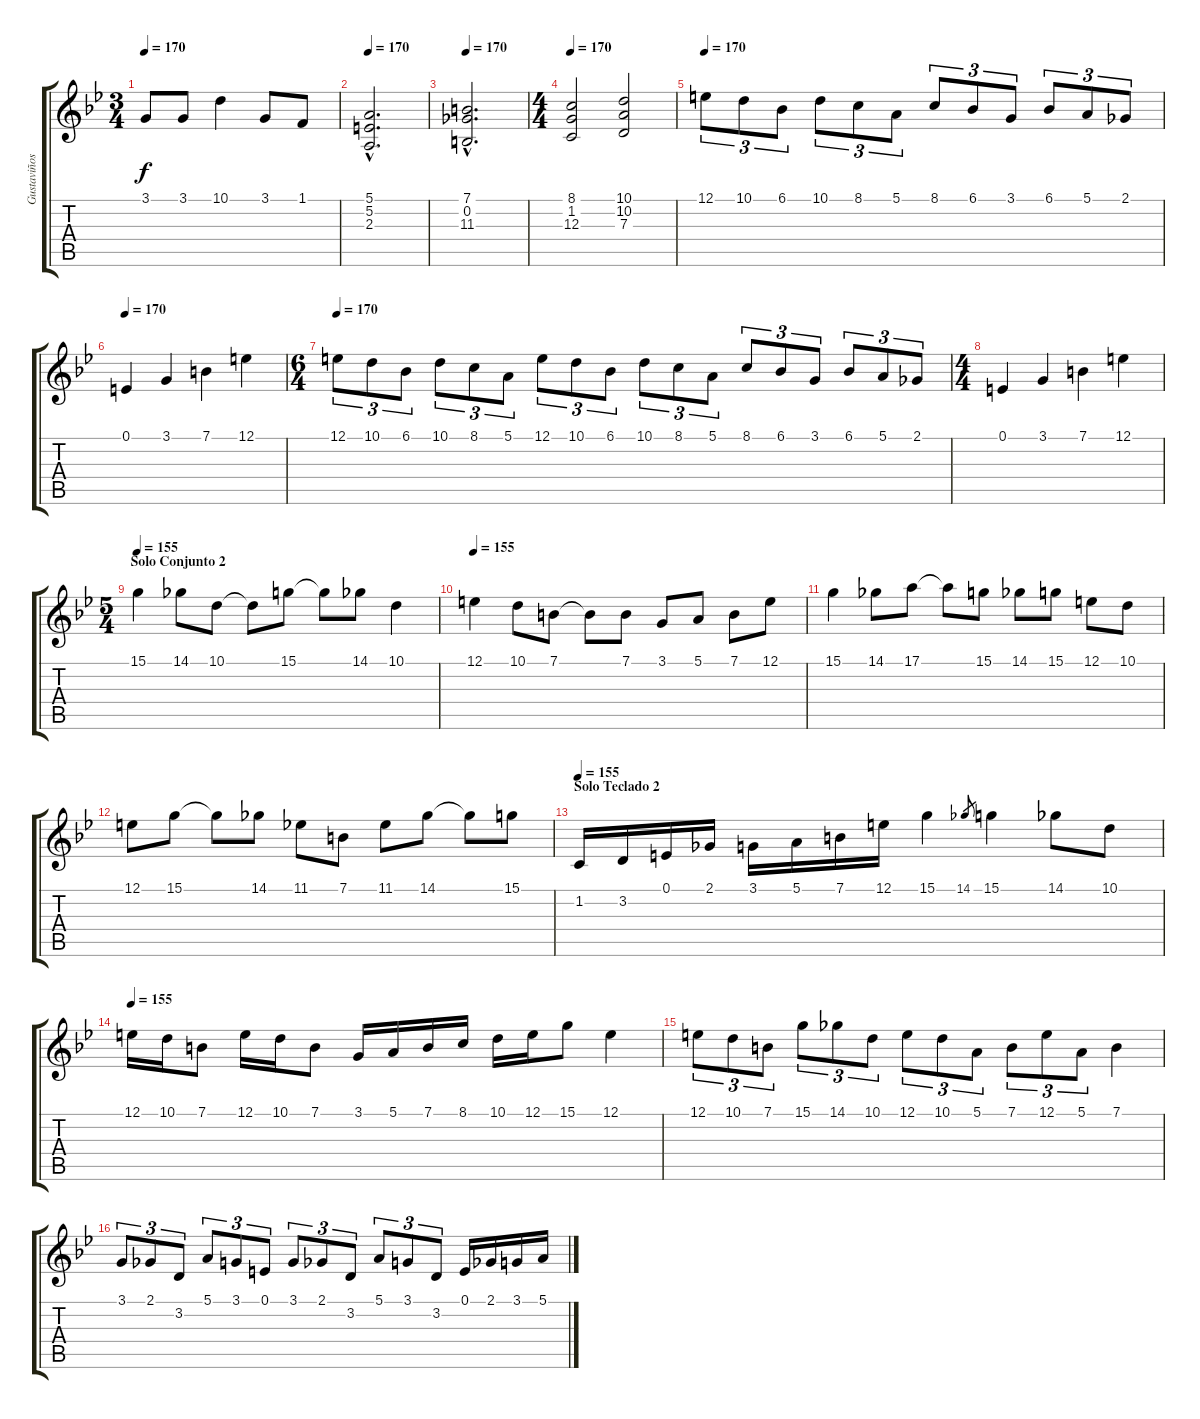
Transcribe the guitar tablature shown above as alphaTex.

\track ("Gustaviños Right Piano" "Gustaviños") {instrument acousticgrandpiano}
\staff {score tabs}
\tuning (E4 B3 G3 D3 A2 E2) {hide}
\ts (3 4)
\tempo 170
\clef g2
\ks gminor
3.1.8{dy f volume 12 instrument lead1square} 3.1.8 10.1.4 3.1.8 1.1.8 |
\tempo 170
(5.1{hac} 5.2{hac} 2.3{hac}).2{d volume 12 instrument lead1square} |
\tempo 170
(7.1{hac} 0.2{hac} 11.3{hac}).2{d volume 12 instrument lead1square} |
\ts (4 4)
\tempo 170
(8.1 1.2 12.3).2{volume 12 instrument lead1square} (10.1 10.2 7.3).2 |
\tempo 170
12.1.8{tu (3 2) volume 12 instrument lead1square} 10.1.8{tu (3 2)} 6.1.8{tu (3 2)} 10.1.8{tu (3 2)} 8.1.8{tu (3 2)} 5.1.8{tu (3 2)} 8.1.8{tu (3 2)} 6.1.8{tu (3 2)} 3.1.8{tu (3 2)} 6.1.8{tu (3 2)} 5.1.8{tu (3 2)} 2.1.8{tu (3 2)} |
\tempo 170
0.1.4{volume 12 instrument lead1square} 3.1.4 7.1.4 12.1.4 |
\ts (6 4)
\tempo 170
12.1.8{tu (3 2) volume 12 instrument lead1square} 10.1.8{tu (3 2)} 6.1.8{tu (3 2)} 10.1.8{tu (3 2)} 8.1.8{tu (3 2)} 5.1.8{tu (3 2)} 12.1.8{tu (3 2)} 10.1.8{tu (3 2)} 6.1.8{tu (3 2)} 10.1.8{tu (3 2)} 8.1.8{tu (3 2)} 5.1.8{tu (3 2)} 8.1.8{tu (3 2)} 6.1.8{tu (3 2)} 3.1.8{tu (3 2)} 6.1.8{tu (3 2)} 5.1.8{tu (3 2)} 2.1.8{tu (3 2)} |
\ts (4 4)
0.1.4{volume 12 instrument lead1square} 3.1.4 7.1.4 12.1.4 |
\ts (5 4)
\section ("" "Solo Conjunto 2")
\tempo 155
15.1.4{volume 13 instrument lead1square} 14.1.8 10.1.8 10.1{t}.8 15.1.8 15.1{t}.8 14.1.8 10.1.4 |
\tempo 155
12.1.4{instrument lead1square} 10.1.8 7.1.8 7.1{t}.8 7.1.8 3.1.8 5.1.8 7.1.8 12.1.8 |
15.1.4{instrument lead1square} 14.1.8 17.1.8 17.1{t}.8 15.1.8 14.1.8 15.1.8 12.1.8 10.1.8 |
12.1.8{instrument lead1square} 15.1.8 15.1{t}.8 14.1.8 11.1.8 7.1.8 11.1.8 14.1.8 14.1{t}.8 15.1.8 |
\section ("" "Solo Teclado 2")
\tempo 155
1.2.16{instrument lead1square} 3.2.16 0.1.16 2.1.16 3.1.16 5.1.16 7.1.16 12.1.16 15.1.4 14.1.8{gr} 15.1.4 14.1.8 10.1.8 |
\tempo 155
12.1.16{instrument lead1square} 10.1.16 7.1.8 12.1.16 10.1.16 7.1.8 3.1.16 5.1.16 7.1.16 8.1.16 10.1.16 12.1.16 15.1.8 12.1.4 |
12.1.8{tu (3 2) instrument lead1square} 10.1.8{tu (3 2)} 7.1.8{tu (3 2)} 15.1.8{tu (3 2)} 14.1.8{tu (3 2)} 10.1.8{tu (3 2)} 12.1.8{tu (3 2)} 10.1.8{tu (3 2)} 5.1.8{tu (3 2)} 7.1.8{tu (3 2)} 12.1.8{tu (3 2)} 5.1.8{tu (3 2)} 7.1.4 |
3.1.8{tu (3 2) volume 15 instrument lead1square} 2.1.8{tu (3 2)} 3.2.8{tu (3 2)} 5.1.8{tu (3 2)} 3.1.8{tu (3 2)} 0.1.8{tu (3 2)} 3.1.8{tu (3 2)} 2.1.8{tu (3 2)} 3.2.8{tu (3 2)} 5.1.8{tu (3 2)} 3.1.8{tu (3 2)} 3.2.8{tu (3 2)} 0.1.16 2.1.16 3.1.16 5.1.16
